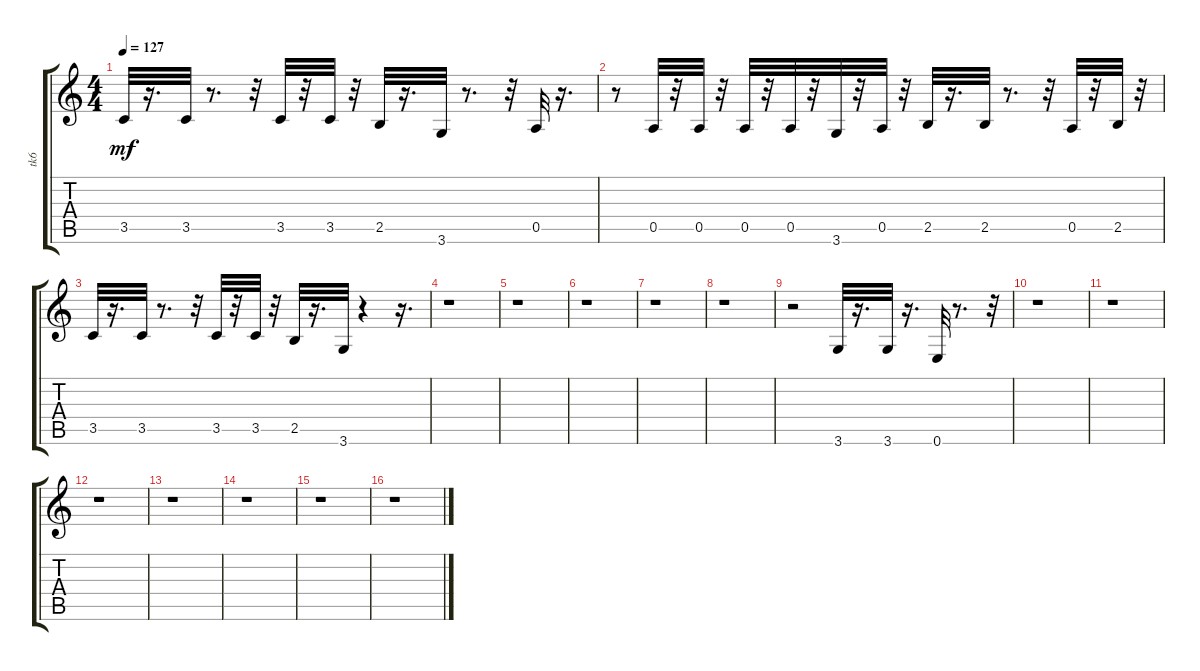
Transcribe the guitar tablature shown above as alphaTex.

\track ("tk6" "tk6") {instrument electricguitarmuted}
\staff {score tabs}
\tuning (E4 B3 G3 D3 A2 E2) {hide}
\ts (4 4)
\tempo 127
\clef g2
\ks c
3.5.32{dy mf} r.16{d} 3.5.32 r.8{d} r.32 3.5.32 r.32 3.5.32 r.32 2.5.32 r.16{d} 3.6.32 r.8{d} r.32 0.5.32 r.16{d} |
r.8 0.5.32 r.32 0.5.32 r.32 0.5.32 r.32 0.5.32 r.32 3.6.32 r.32 0.5.32 r.32 2.5.32 r.16{d} 2.5.32 r.8{d} r.32 0.5.32 r.32 2.5.32 r.32 |
3.5.32 r.16{d} 3.5.32 r.8{d} r.32 3.5.32 r.32 3.5.32 r.32 2.5.32 r.16{d} 3.6.32 r.4 r.16{d} |
r.1 |
r.1 |
r.1 |
r.1 |
r.1 |
r.2 3.6.32 r.16{d} 3.6.32 r.16{d} 0.6.32 r.8{d} r.32 |
r.1 |
r.1 |
r.1 |
r.1 |
r.1 |
r.1 |
r.1
